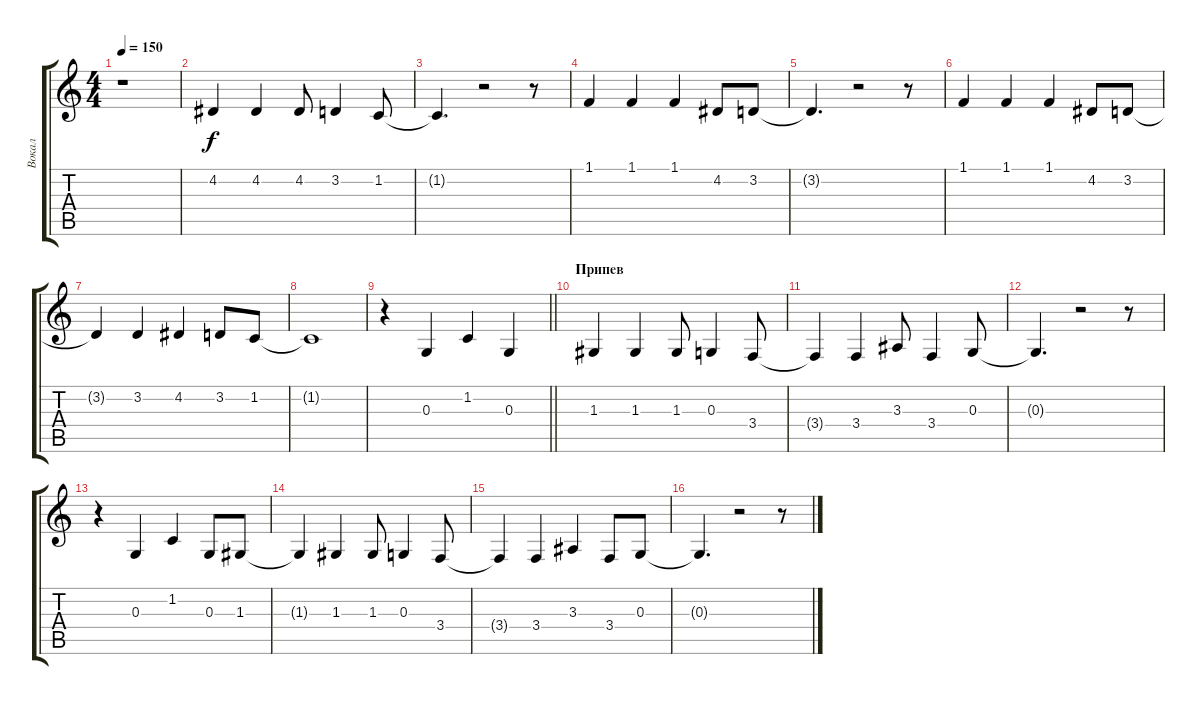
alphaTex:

\track ("Вокал" "Вокал") {instrument altosax}
\staff {score tabs}
\tuning (E4 B3 G3 D3 A2 E2) {hide}
\ts (4 4)
\tempo 150
\clef g2
\ks c
r.1{dy f} |
4.2.4 4.2.4 4.2.8 3.2.4 1.2.8 |
1.2{t}.4{d} r.2 r.8 |
1.1.4 1.1.4 1.1.4 4.2.8 3.2.8 |
3.2{t}.4{d} r.2 r.8 |
1.1.4 1.1.4 1.1.4 4.2.8 3.2.8 |
3.2{t}.4 3.2.4 4.2.4 3.2.8 1.2.8 |
1.2{t}.1 |
\barLineRight lightlight
r.4 0.3.4 1.2.4 0.3.4 |
\section ("" "Припев")
1.3.4 1.3.4 1.3.8 0.3.4 3.4.8 |
3.4{t}.4 3.4.4 3.3.8 3.4.4 0.3.8 |
0.3{t}.4{d} r.2 r.8 |
r.4 0.3.4 1.2.4 0.3.8 1.3.8 |
1.3{t}.4 1.3.4 1.3.8 0.3.4 3.4.8 |
3.4{t}.4 3.4.4 3.3.4 3.4.8 0.3.8 |
0.3{t}.4{d} r.2 r.8
